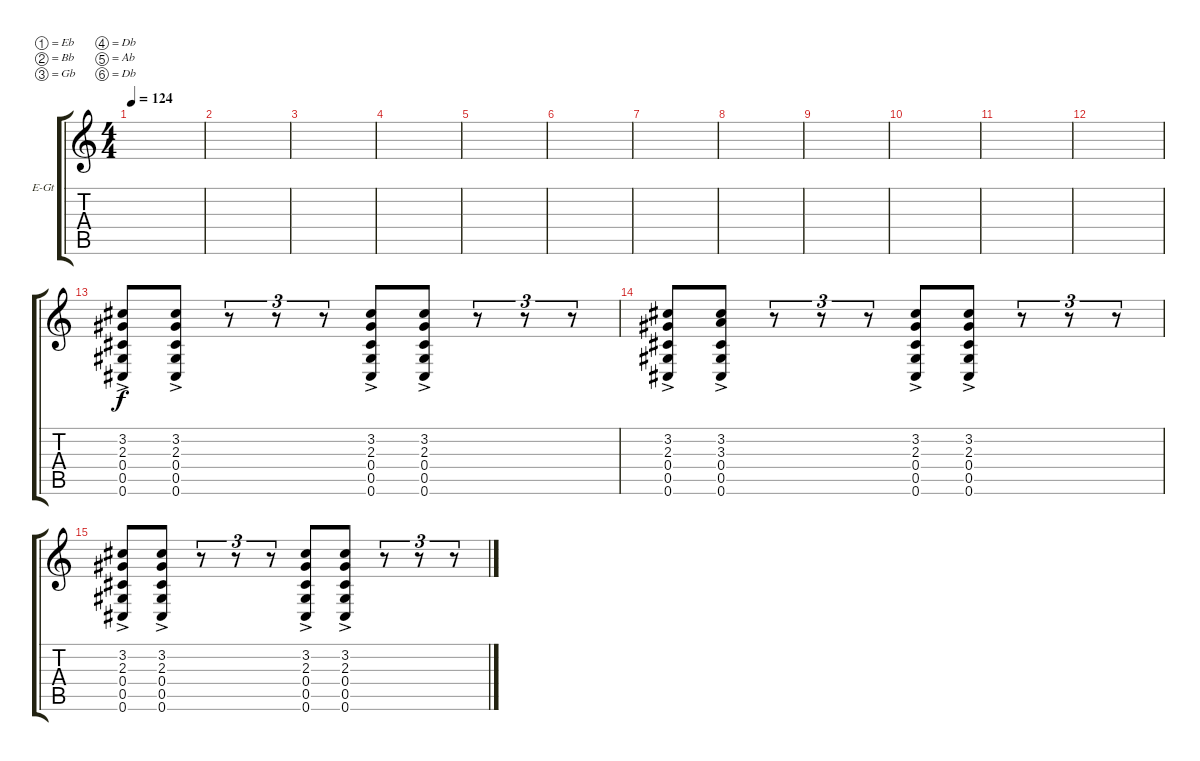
\defaultSystemsLayout 4
\bracketExtendMode groupsimilarinstruments
\firstSystemTrackNameOrientation horizontal
\otherSystemsTrackNameOrientation horizontal
\track ("Distortion Guitar 2 " "E-Gt") {instrument electricguitarclean}
\staff {score tabs}
\tuning (Eb4 Bb3 Gb3 Db3 Ab2 Db2)
\ts (4 4)
\tempo 124
\clef g2
\scale
0.25
\ks c
|
\scale
0.25 |
\scale
0.25 |
\scale
0.25 |
\scale
0.25 |
\scale
0.25 |
\scale
0.25 |
\scale
0.25 |
\scale
0.25 |
\scale
0.25 |
\scale
0.25 |
\scale
0.25 |
\scale
0.25 (0.6 0.5{ac} 0.4 2.3 3.2).8 (0.4 0.5{ac} 0.6 3.2 2.3).8 r.8{tu (3 2)} r.8{tu (3 2)} r.8{tu (3 2)} (0.6 0.5{ac} 0.4 2.3 3.2).8 (0.4 0.5{ac} 0.6 2.3 3.2).8 r.8{tu (3 2)} r.8{tu (3 2)} r.8{tu (3 2)} |
\scale
0.25 (0.6 0.5{ac} 0.4 3.2 2.3).8 (0.4 0.5{ac} 0.6 3.2 3.3).8 r.8{tu (3 2)} r.8{tu (3 2)} r.8{tu (3 2)} (0.6 0.5{ac} 0.4 2.3 3.2).8 (0.4 0.5{ac} 0.6 2.3 3.2).8 r.8{tu (3 2)} r.8{tu (3 2)} r.8{tu (3 2)} |
\scale
0.25 (0.6 0.5{ac} 0.4 2.3 3.2).8 (0.4 0.5{ac} 0.6 3.2 2.3).8 r.8{tu (3 2)} r.8{tu (3 2)} r.8{tu (3 2)} (0.6 0.5{ac} 0.4 2.3 3.2).8 (0.4 0.5{ac} 0.6 2.3 3.2).8 r.8{tu (3 2)} r.8{tu (3 2)} r.8{tu (3 2)} |
\scale
0.25
